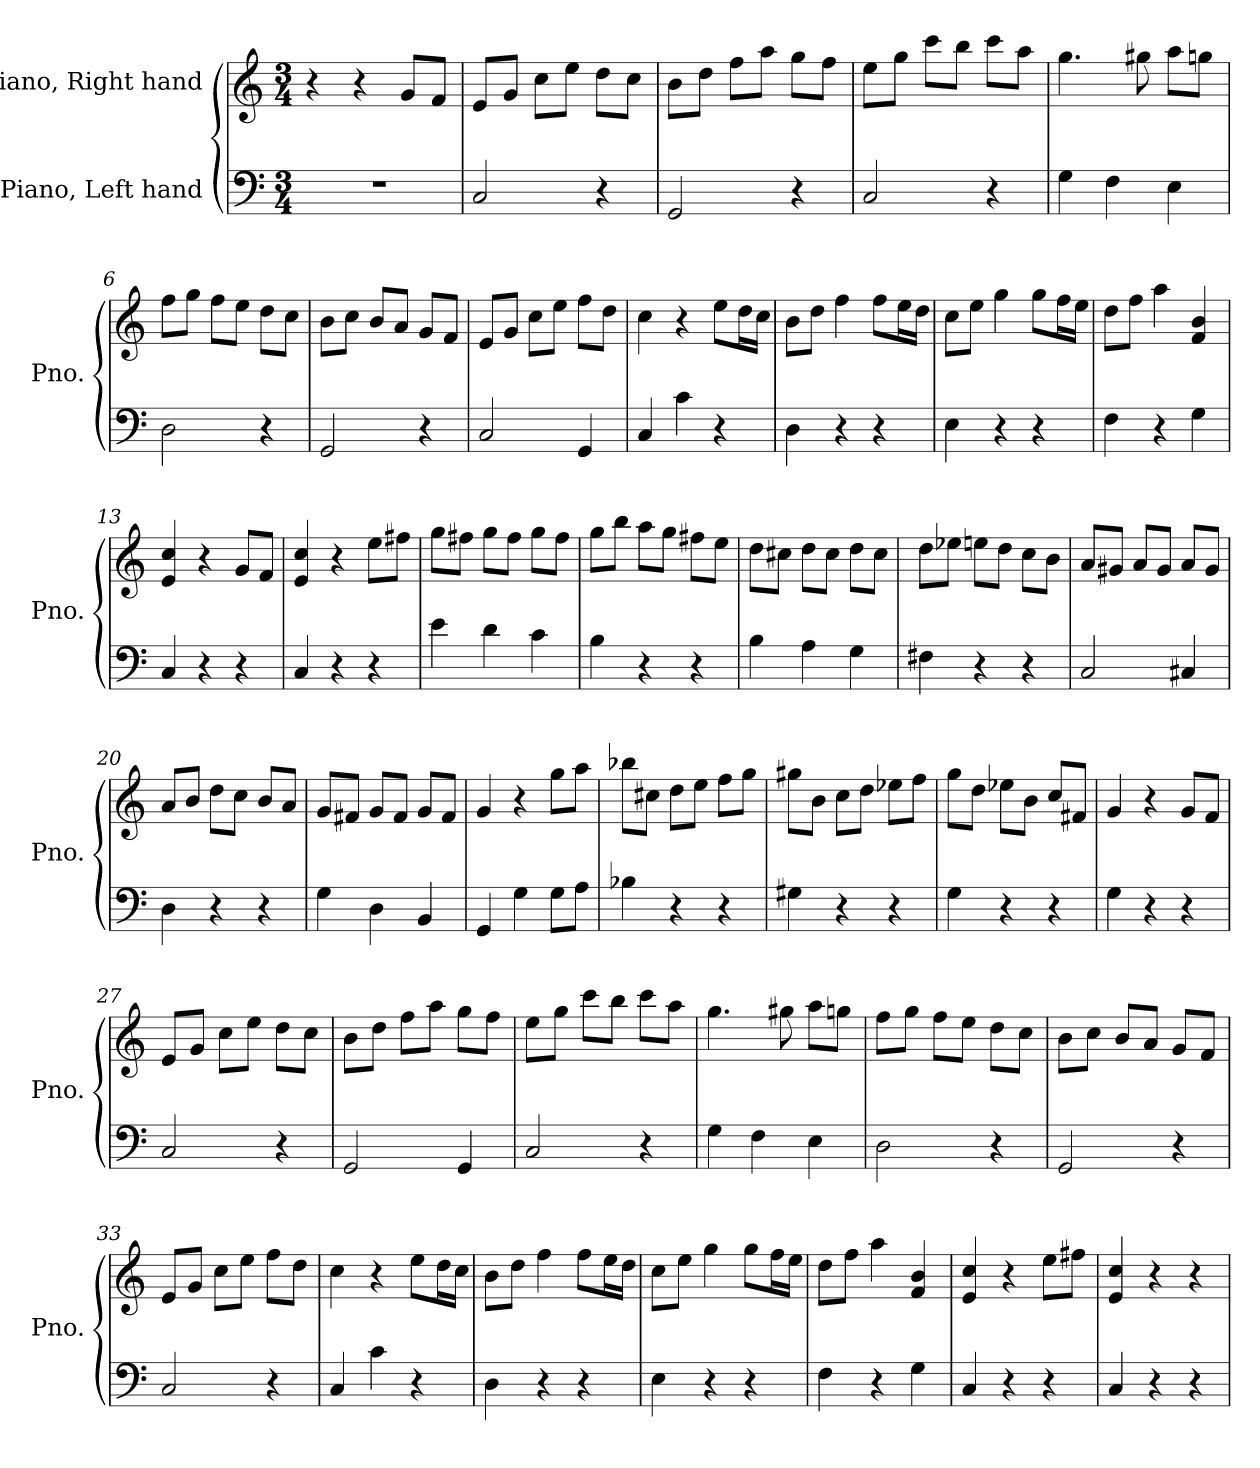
**kern	**kern
*part2	*part1
*staff2	*staff1
*I"Piano, Left hand	*I"Piano, Right hand
*I'Pno.	*I'Pno.
*clefF4	*clefG2
*k[]	*k[]
*M3/4	*M3/4
*MM120	*MM120
=1	=1
2.r	4r
.	4r
.	8g/L
.	8f/J
=2	=2
2C/	8e/L
.	8g/J
.	8cc\L
.	8ee\J
4r	8dd\L
.	8cc\J
=3	=3
2GG/	8b\L
.	8dd\J
.	8ff\L
.	8aa\J
4r	8gg\L
.	8ff\J
=4	=4
2C/	8ee\L
.	8gg\J
.	8ccc\L
.	8bb\J
4r	8ccc\L
.	8aa\J
=5	=5
4G\	4.gg\
4F\	.
.	8gg#X\
4E\	8aa\L
.	8ggn\J
!!LO:LB:g=z
=6	=6
2D\	8ff\L
.	8gg\J
.	8ff\L
.	8ee\J
4r	8dd\L
.	8cc\J
=7	=7
2GG/	8b\L
.	8cc\J
.	8b/L
.	8a/J
4r	8g/L
.	8f/J
=8	=8
2C/	8e/L
.	8g/J
.	8cc\L
.	8ee\J
4GG/	8ff\L
.	8dd\J
=9	=9
4C/	4cc\
4c\	4r
4r	8ee\L
.	16dd\L
.	16cc\JJ
=10	=10
4D\	8b\L
.	8dd\J
4r	4ff\
4r	8ff\L
.	16ee\L
.	16dd\JJ
=11	=11
4E\	8cc\L
.	8ee\J
4r	4gg\
4r	8gg\L
.	16ff\L
.	16ee\JJ
=12	=12
4F\	8dd\L
.	8ff\J
4r	4aa\
4G\	4f/ 4b/
!!LO:LB:g=z
=13	=13
4C/	4e/ 4cc/
4r	4r
4r	8g/L
.	8f/J
=14	=14
4C/	4e/ 4cc/
4r	4r
4r	8ee\L
.	8ff#X\J
=15	=15
4e\	8gg\L
.	8ff#X\J
4d\	8gg\L
.	8ff#\J
4c\	8gg\L
.	8ff#\J
=16	=16
4B\	8gg\L
.	8bb\J
4r	8aa\L
.	8gg\J
4r	8ff#X\L
.	8ee\J
=17	=17
4B\	8dd\L
.	8cc#X\J
4A\	8dd\L
.	8cc#\J
4G\	8dd\L
.	8cc#\J
=18	=18
4F#X\	8dd\L
.	8ee-X\J
4r	8een\L
.	8dd\J
4r	8cc\L
.	8b\J
!!LO:LB:g=z
=19	=19
2C/	8a/L
.	8g#X/J
.	8a/L
.	8g#/J
4C#X/	8a/L
.	8g#/J
=20	=20
4D\	8a/L
.	8b/J
4r	8dd\L
.	8cc\J
4r	8b/L
.	8a/J
=21	=21
4G\	8g/L
.	8f#X/J
4D\	8g/L
.	8f#/J
4BB/	8g/L
.	8f#/J
=22	=22
4GG/	4g/
4G\	4r
8G\L	8gg\L
8A\J	8aa\J
=23	=23
4B-X\	8bb-X\L
.	8cc#X\J
4r	8dd\L
.	8ee\J
4r	8ff\L
.	8gg\J
=24	=24
4G#X\	8gg#X\L
.	8b\J
4r	8cc\L
.	8dd\J
4r	8ee-X\L
.	8ff\J
!!LO:LB:g=z
=25	=25
4G\	8gg\L
.	8dd\J
4r	8ee-X\L
.	8b\J
4r	8cc/L
.	8f#X/J
=26	=26
4G\	4g/
4r	4r
4r	8g/L
.	8f/J
=27	=27
2C/	8e/L
.	8g/J
.	8cc\L
.	8ee\J
4r	8dd\L
.	8cc\J
=28	=28
2GG/	8b\L
.	8dd\J
.	8ff\L
.	8aa\J
4GG/	8gg\L
.	8ff\J
=29	=29
2C/	8ee\L
.	8gg\J
.	8ccc\L
.	8bb\J
4r	8ccc\L
.	8aa\J
=30	=30
4G\	4.gg\
4F\	.
.	8gg#X\
4E\	8aa\L
.	8ggn\J
!!LO:LB:g=z
=31	=31
2D\	8ff\L
.	8gg\J
.	8ff\L
.	8ee\J
4r	8dd\L
.	8cc\J
=32	=32
2GG/	8b\L
.	8cc\J
.	8b/L
.	8a/J
4r	8g/L
.	8f/J
=33	=33
2C/	8e/L
.	8g/J
.	8cc\L
.	8ee\J
4r	8ff\L
.	8dd\J
=34	=34
4C/	4cc\
4c\	4r
4r	8ee\L
.	16dd\L
.	16cc\JJ
=35	=35
4D\	8b\L
.	8dd\J
4r	4ff\
4r	8ff\L
.	16ee\L
.	16dd\JJ
=36	=36
4E\	8cc\L
.	8ee\J
4r	4gg\
4r	8gg\L
.	16ff\L
.	16ee\JJ
=37	=37
4F\	8dd\L
.	8ff\J
4r	4aa\
4G\	4f/ 4b/
!!LO:PB:g=z
=38	=38
4C/	4e/ 4cc/
4r	4r
4r	8ee\L
.	8ff#X\J
=39	=39
4C/	4e/ 4cc/
4r	4r
4r	4r
=	=
*-	*-
